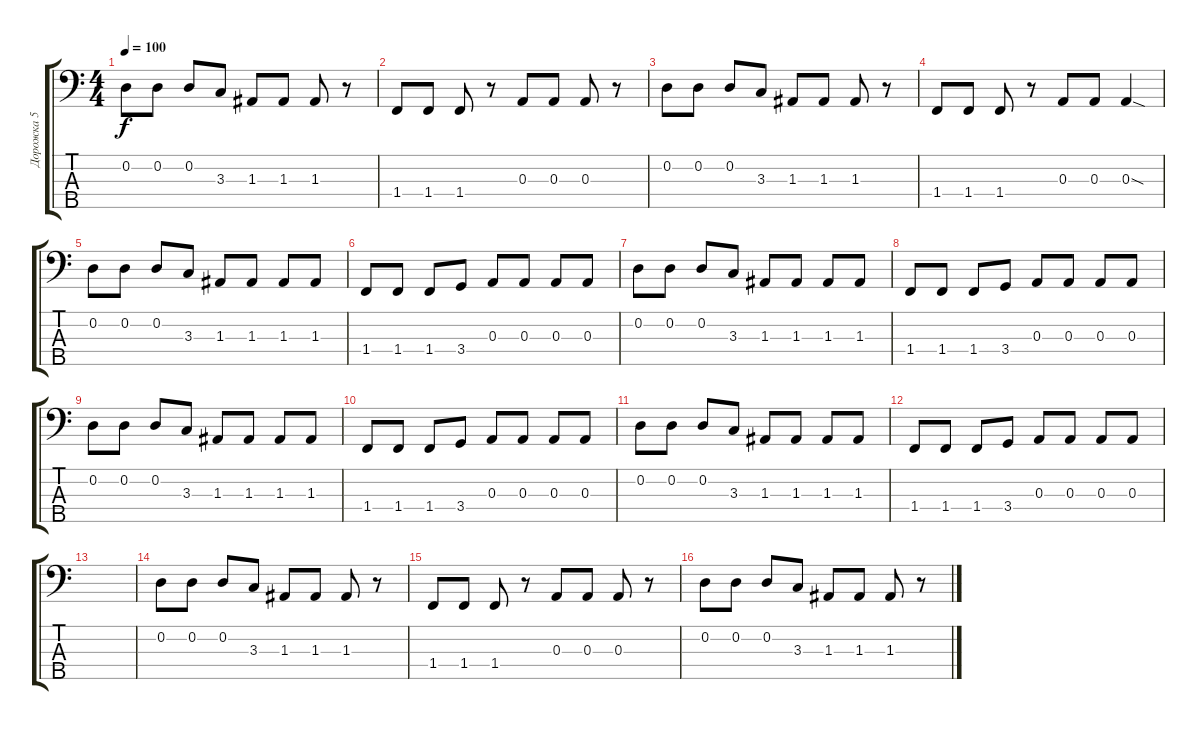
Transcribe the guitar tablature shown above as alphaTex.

\track ("Дорожка 5" "Дорожка 5") {instrument electricbassfinger}
\staff {score tabs}
\tuning (G2 D2 A1 E1 B0) {hide}
\ts (4 4)
\tempo 100
\clef f4
\ks c
0.2.8{dy f} 0.2.8 0.2.8 3.3.8 1.3.8 1.3.8 1.3.8 r.8 |
1.4.8 1.4.8 1.4.8 r.8 0.3.8 0.3.8 0.3.8 r.8 |
0.2.8 0.2.8 0.2.8 3.3.8 1.3.8 1.3.8 1.3.8 r.8 |
1.4.8 1.4.8 1.4.8 r.8 0.3.8 0.3.8 0.3{sod}.4 |
0.2.8 0.2.8 0.2.8 3.3.8 1.3.8 1.3.8 1.3.8 1.3.8 |
1.4.8 1.4.8 1.4.8 3.4.8 0.3.8 0.3.8 0.3.8 0.3.8 |
0.2.8 0.2.8 0.2.8 3.3.8 1.3.8 1.3.8 1.3.8 1.3.8 |
1.4.8 1.4.8 1.4.8 3.4.8 0.3.8 0.3.8 0.3.8 0.3.8 |
0.2.8 0.2.8 0.2.8 3.3.8 1.3.8 1.3.8 1.3.8 1.3.8 |
1.4.8 1.4.8 1.4.8 3.4.8 0.3.8 0.3.8 0.3.8 0.3.8 |
0.2.8 0.2.8 0.2.8 3.3.8 1.3.8 1.3.8 1.3.8 1.3.8 |
1.4.8 1.4.8 1.4.8 3.4.8 0.3.8 0.3.8 0.3.8 0.3.8 |
|
0.2.8 0.2.8 0.2.8 3.3.8 1.3.8 1.3.8 1.3.8 r.8 |
1.4.8 1.4.8 1.4.8 r.8 0.3.8 0.3.8 0.3.8 r.8 |
0.2.8 0.2.8 0.2.8 3.3.8 1.3.8 1.3.8 1.3.8 r.8
